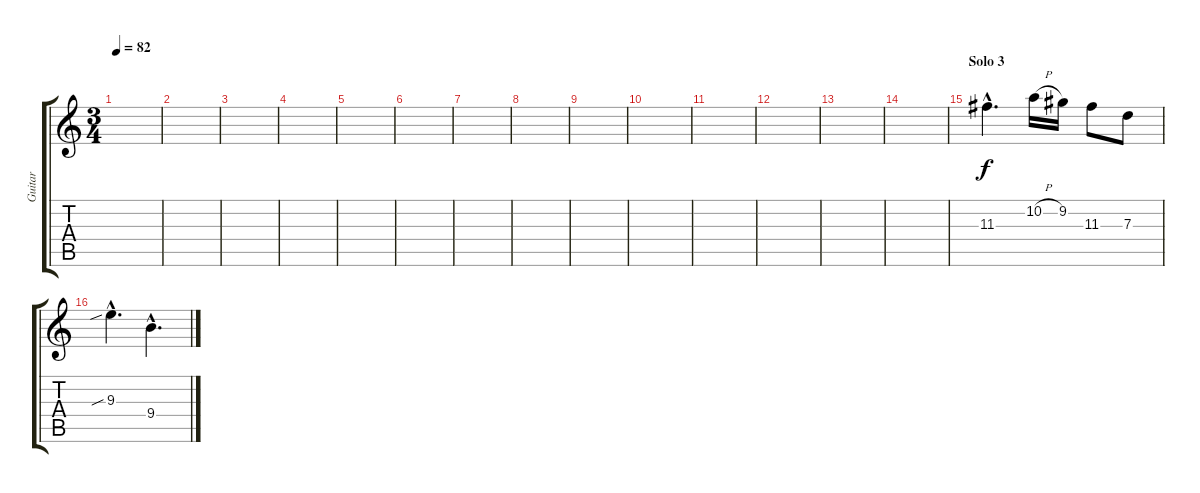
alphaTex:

\track ("Guitar" "Guitar") {instrument overdrivenguitar}
\staff {score tabs}
\tuning (E4 B3 G3 D3 A2 E2) {hide}
\ts (3 4)
\tempo 82
\clef g2
\ks c
|
|
|
|
|
|
|
|
|
|
|
|
|
|
\section ("" "Solo 3")
11.3{hac}.4{d} 10.2{h}.16 9.2.16 11.3.8 7.3.8 |
9.3{sib hac}.4{d} 9.4{hac}.4{d}
